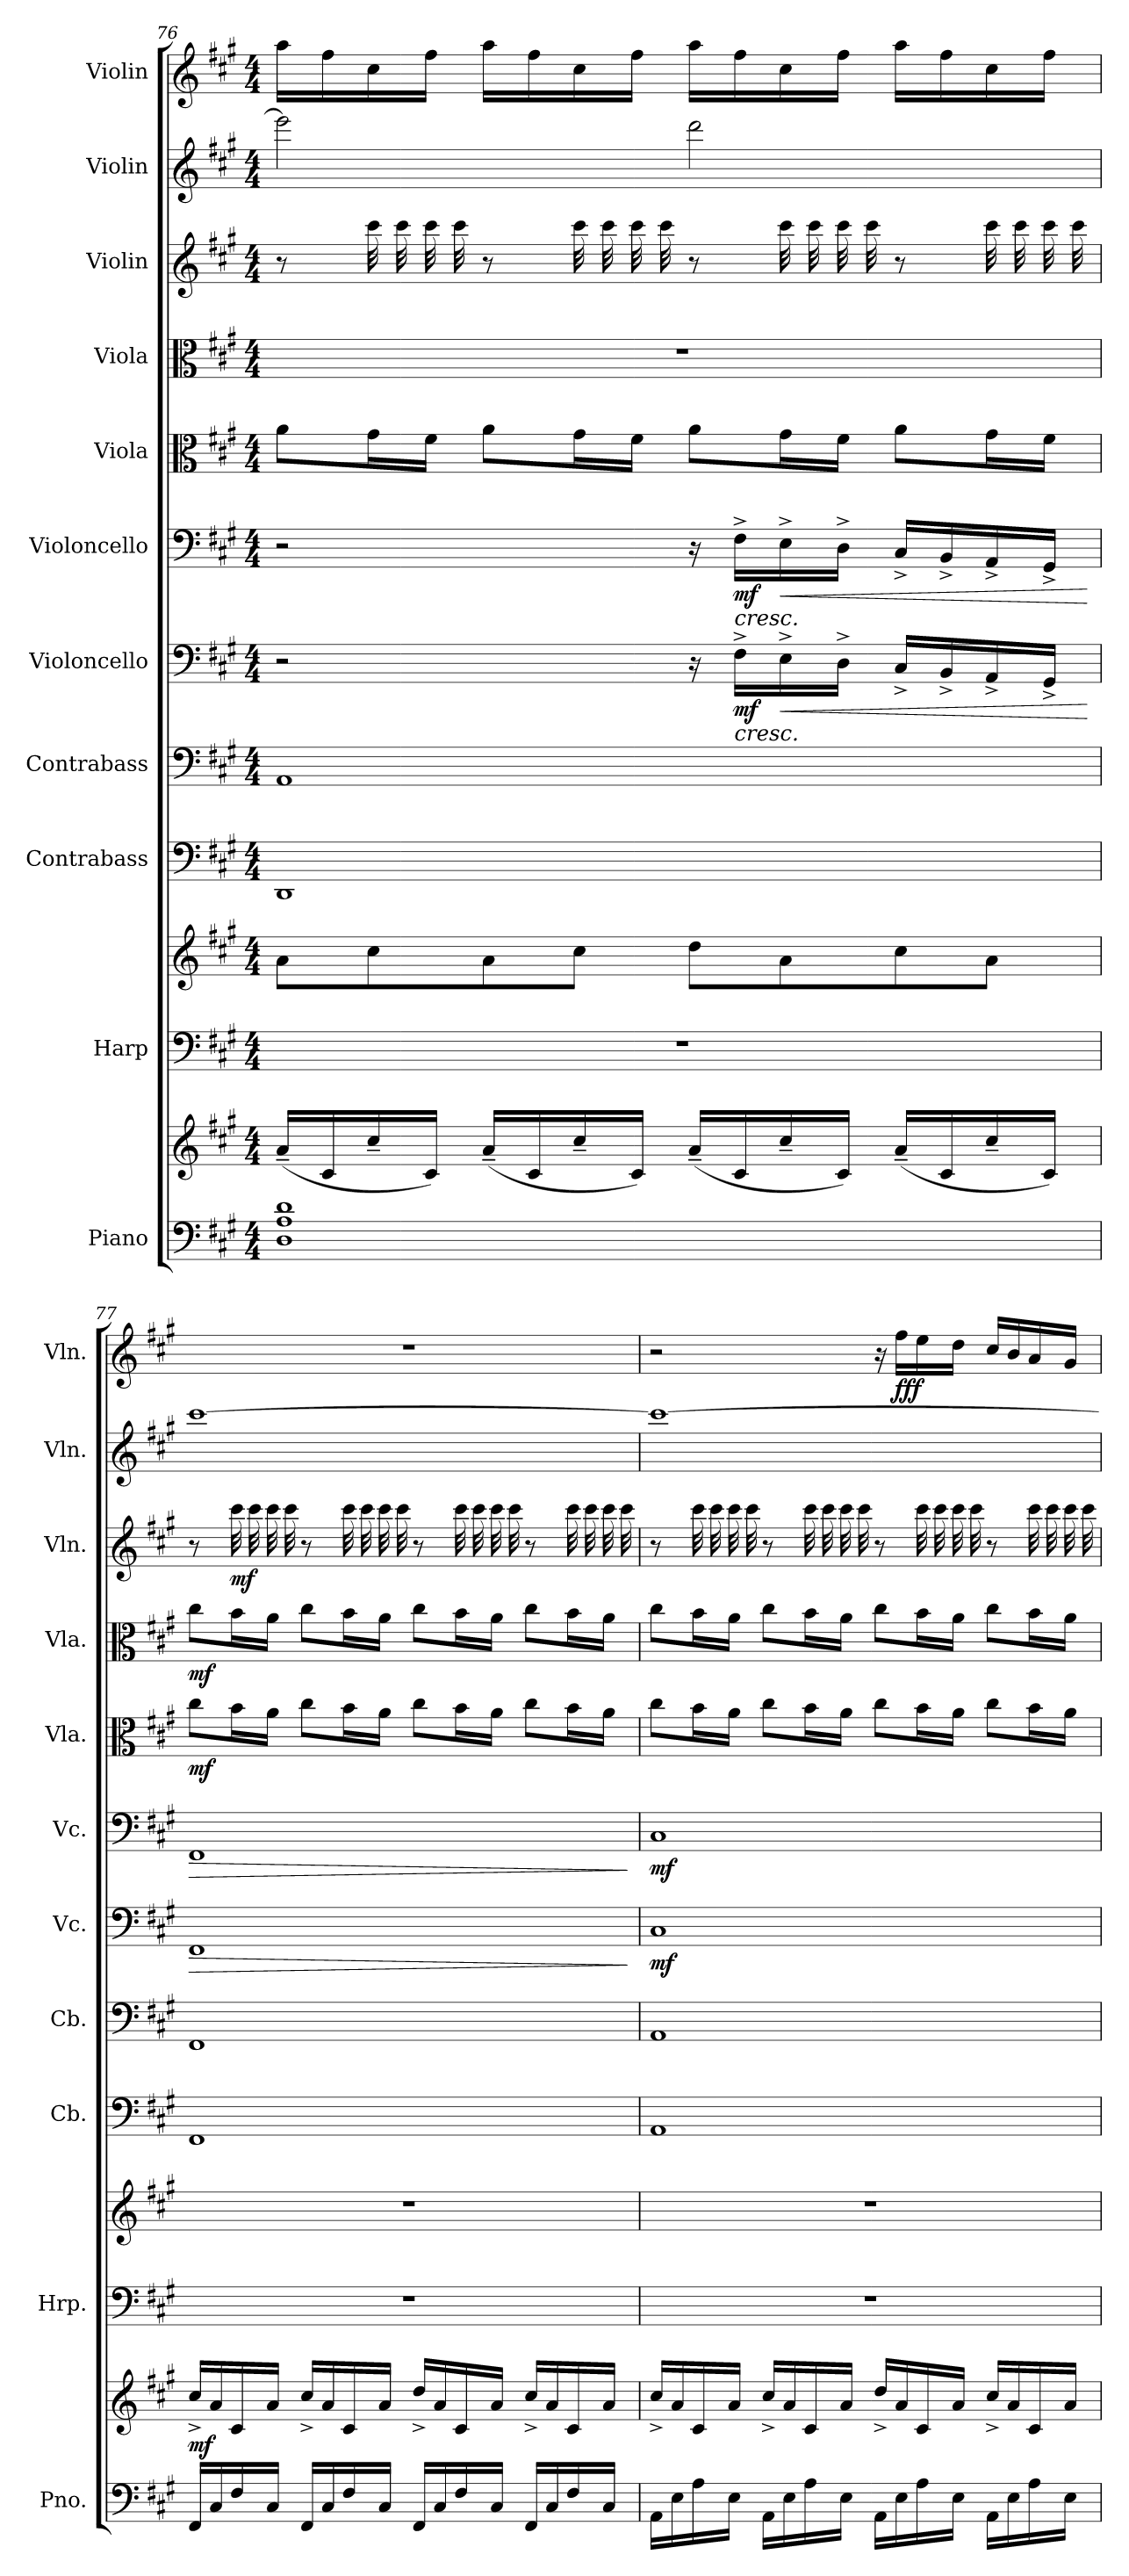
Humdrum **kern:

**kern	**kern	**dynam	**kern	**kern	**kern	**kern	**kern	**dynam	**kern	**dynam	**kern	**dynam	**kern	**dynam	**kern	**dynam	**kern	**kern	**dynam
*part11	*part11	*part11	*part10	*part10	*part9	*part8	*part7	*part7	*part6	*part6	*part5	*part5	*part4	*part4	*part3	*part3	*part2	*part1	*part1
*staff13	*staff12	*staff12/13	*staff11	*staff10	*staff9	*staff8	*staff7	*staff7	*staff6	*staff6	*staff5	*staff5	*staff4	*staff4	*staff3	*staff3	*staff2	*staff1	*staff1
*I"Piano	*	*	*I"Harp	*	*I"Contrabass	*I"Contrabass	*I"Violoncello	*	*I"Violoncello	*	*I"Viola	*	*I"Viola	*	*I"Violin	*	*I"Violin	*I"Violin	*
*I'Pno.	*	*	*I'Hrp.	*	*I'Cb.	*I'Cb.	*I'Vc.	*	*I'Vc.	*	*I'Vla.	*	*I'Vla.	*	*I'Vln.	*	*I'Vln.	*I'Vln.	*
!!LO:PB:g=z
*clefF4	*clefG2	*	*clefF4	*clefG2	*clefF4	*clefF4	*clefF4	*	*clefF4	*	*clefC3	*	*clefC3	*	*clefG2	*	*clefG2	*clefG2	*
*	*	*	*	*	*ITrd7c12	*ITrd7c12	*	*	*	*	*	*	*	*	*	*	*	*	*
*k[f#c#g#]	*k[f#c#g#]	*	*k[f#c#g#]	*k[f#c#g#]	*k[f#c#g#]	*k[f#c#g#]	*k[f#c#g#]	*	*k[f#c#g#]	*	*k[f#c#g#]	*	*k[f#c#g#]	*	*k[f#c#g#]	*	*k[f#c#g#]	*k[f#c#g#]	*
*M4/4	*M4/4	*	*M4/4	*M4/4	*M4/4	*M4/4	*M4/4	*	*M4/4	*	*M4/4	*	*M4/4	*	*M4/4	*	*M4/4	*M4/4	*
=76	=76	=76	=76	=76	=76	=76	=76	=76	=76	=76	=76	=76	=76	=76	=76	=76	=76	=76	=76
1D 1A 1d	(<16a~/LL	.	1r	8a\L	1DDD	1AAA	2r	.	2r	.	8a\L	.	1r	.	8r	.	2eee\]	16aa\LL	.
.	16c#/	.	.	.	.	.	.	.	.	.	.	.	.	.	.	.	.	16ff#\	.
*	*	*	*	*	*	*	*	*	*	*	*	*	*	*	*tremolo	*	*	*	*
.	16cc#~/	.	.	8cc#\	.	.	.	.	.	.	16g#\L	.	.	.	32ccc#\	.	.	16cc#\	.
.	.	.	.	.	.	.	.	.	.	.	.	.	.	.	32ccc#\	.	.	.	.
.	16c#/JJ)	.	.	.	.	.	.	.	.	.	16f#\JJ	.	.	.	32ccc#\	.	.	16ff#\JJ	.
.	.	.	.	.	.	.	.	.	.	.	.	.	.	.	32ccc#\	.	.	.	.
.	(<16a~/LL	.	.	8a\	.	.	.	.	.	.	8a\L	.	.	.	8r	.	.	16aa\LL	.
.	16c#/	.	.	.	.	.	.	.	.	.	.	.	.	.	.	.	.	16ff#\	.
.	16cc#~/	.	.	8cc#\J	.	.	.	.	.	.	16g#\L	.	.	.	32ccc#\	.	.	16cc#\	.
.	.	.	.	.	.	.	.	.	.	.	.	.	.	.	32ccc#\	.	.	.	.
.	16c#/JJ)	.	.	.	.	.	.	.	.	.	16f#\JJ	.	.	.	32ccc#\	.	.	16ff#\JJ	.
.	.	.	.	.	.	.	.	.	.	.	.	.	.	.	32ccc#\	.	.	.	.
.	(<16a~/LL	.	.	8dd\L	.	.	16r	.	16r	.	8a\L	.	.	.	8r	.	2ddd\	16aa\LL	.
!	!	!	!	!	!	!	!	!LO:HP:b	!	!LO:HP:b	!	!	!	!	!	!	!	!	!
!	!	!	!	!	!	!	!	!LO:DY:n=1:b	!	!LO:DY:n=1:b	!	!	!	!	!	!	!	!	!
.	16c#/	.	.	.	.	.	16F#^\LL	< mf	16F#^\LL	< mf	.	.	.	.	.	.	.	16ff#\	.
!	!	!	!	!	!	!	!	!LO:HP:b	!	!LO:HP:b	!	!	!	!	!	!	!	!	!
.	16cc#~/	.	.	8a\	.	.	16E^\	<	16E^\	<	16g#\L	.	.	.	32ccc#\	.	.	16cc#\	.
.	.	.	.	.	.	.	.	.	.	.	.	.	.	.	32ccc#\	.	.	.	.
.	16c#/JJ)	.	.	.	.	.	16D^\JJ	.	16D^\JJ	.	16f#\JJ	.	.	.	32ccc#\	.	.	16ff#\JJ	.
.	.	.	.	.	.	.	.	.	.	.	.	.	.	.	32ccc#\	.	.	.	.
.	(<16a~/LL	.	.	8cc#\	.	.	16C#^/LL	.	16C#^/LL	.	8a\L	.	.	.	8r	.	.	16aa\LL	.
.	16c#/	.	.	.	.	.	16BB^/	.	16BB^/	.	.	.	.	.	.	.	.	16ff#\	.
.	16cc#~/	.	.	8a\J	.	.	16AA^/	.	16AA^/	.	16g#\L	.	.	.	32ccc#\	.	.	16cc#\	.
.	.	.	.	.	.	.	.	.	.	.	.	.	.	.	32ccc#\	.	.	.	.
.	16c#/JJ)	.	.	.	.	.	16GG#^/JJ	.	16GG#^/JJ	.	16f#\JJ	.	.	.	32ccc#\	.	.	16ff#\JJ	.
.	.	.	.	.	.	.	.	.	.	.	.	.	.	.	32ccc#\	.	.	.	.
.	.	.	.	.	.	.	.	[ [	.	[ [	.	.	.	.	.	.	.	.	.
=77	=77	=77	=77	=77	=77	=77	=77	=77	=77	=77	=77	=77	=77	=77	=77	=77	=77	=77	=77
!	!	!LO:DY:b	!	!	!	!	!	!LO:HP:b	!	!LO:HP:b	!	!LO:DY:b	!	!LO:DY:b	!	!	!	!	!
16FF#/LL	16cc#^/LL	mf	1r	1r	1FFF#	1FFF#	1FF#	>	1FF#	>	8cc#\L	mf	8cc#\L	mf	8r	.	[1ccc#	1r	.
16C#/	16a/	.	.	.	.	.	.	.	.	.	.	.	.	.	.	.	.	.	.
!	!	!	!	!	!	!	!	!	!	!	!	!	!	!	!	!LO:DY:b	!	!	!
16F#/	16c#/	.	.	.	.	.	.	.	.	.	16b\L	.	16b\L	.	32ccc#\	mf	.	.	.
.	.	.	.	.	.	.	.	.	.	.	.	.	.	.	32ccc#\	.	.	.	.
16C#/JJ	16a/JJ	.	.	.	.	.	.	.	.	.	16a\JJ	.	16a\JJ	.	32ccc#\	.	.	.	.
.	.	.	.	.	.	.	.	.	.	.	.	.	.	.	32ccc#\	.	.	.	.
16FF#/LL	16cc#^/LL	.	.	.	.	.	.	.	.	.	8cc#\L	.	8cc#\L	.	8r	.	.	.	.
16C#/	16a/	.	.	.	.	.	.	.	.	.	.	.	.	.	.	.	.	.	.
16F#/	16c#/	.	.	.	.	.	.	.	.	.	16b\L	.	16b\L	.	32ccc#\	.	.	.	.
.	.	.	.	.	.	.	.	.	.	.	.	.	.	.	32ccc#\	.	.	.	.
16C#/JJ	16a/JJ	.	.	.	.	.	.	.	.	.	16a\JJ	.	16a\JJ	.	32ccc#\	.	.	.	.
.	.	.	.	.	.	.	.	.	.	.	.	.	.	.	32ccc#\	.	.	.	.
16FF#/LL	16dd^/LL	.	.	.	.	.	.	.	.	.	8cc#\L	.	8cc#\L	.	8r	.	.	.	.
16C#/	16a/	.	.	.	.	.	.	.	.	.	.	.	.	.	.	.	.	.	.
16F#/	16c#/	.	.	.	.	.	.	.	.	.	16b\L	.	16b\L	.	32ccc#\	.	.	.	.
.	.	.	.	.	.	.	.	.	.	.	.	.	.	.	32ccc#\	.	.	.	.
16C#/JJ	16a/JJ	.	.	.	.	.	.	.	.	.	16a\JJ	.	16a\JJ	.	32ccc#\	.	.	.	.
.	.	.	.	.	.	.	.	.	.	.	.	.	.	.	32ccc#\	.	.	.	.
16FF#/LL	16cc#^/LL	.	.	.	.	.	.	.	.	.	8cc#\L	.	8cc#\L	.	8r	.	.	.	.
16C#/	16a/	.	.	.	.	.	.	.	.	.	.	.	.	.	.	.	.	.	.
16F#/	16c#/	.	.	.	.	.	.	.	.	.	16b\L	.	16b\L	.	32ccc#\	.	.	.	.
.	.	.	.	.	.	.	.	.	.	.	.	.	.	.	32ccc#\	.	.	.	.
16C#/JJ	16a/JJ	.	.	.	.	.	.	.	.	.	16a\JJ	.	16a\JJ	.	32ccc#\	.	.	.	.
.	.	.	.	.	.	.	.	.	.	.	.	.	.	.	32ccc#\	.	.	.	.
.	.	.	.	.	.	.	.	]	.	]	.	.	.	.	.	.	.	.	.
!!LO:PB:g=z
=78	=78	=78	=78	=78	=78	=78	=78	=78	=78	=78	=78	=78	=78	=78	=78	=78	=78	=78	=78
!	!	!	!	!	!	!	!	!LO:DY:b	!	!LO:DY:b	!	!	!	!	!	!	!	!	!
16AA\LL	16cc#^/LL	.	1r	1r	1AAA	1AAA	1C#	mf	1C#	mf	8cc#\L	.	8cc#\L	.	8r	.	1ccc#_	2r	.
16E\	16a/	.	.	.	.	.	.	.	.	.	.	.	.	.	.	.	.	.	.
16A\	16c#/	.	.	.	.	.	.	.	.	.	16b\L	.	16b\L	.	32ccc#\	.	.	.	.
.	.	.	.	.	.	.	.	.	.	.	.	.	.	.	32ccc#\	.	.	.	.
16E\JJ	16a/JJ	.	.	.	.	.	.	.	.	.	16a\JJ	.	16a\JJ	.	32ccc#\	.	.	.	.
.	.	.	.	.	.	.	.	.	.	.	.	.	.	.	32ccc#\	.	.	.	.
16AA\LL	16cc#^/LL	.	.	.	.	.	.	.	.	.	8cc#\L	.	8cc#\L	.	8r	.	.	.	.
16E\	16a/	.	.	.	.	.	.	.	.	.	.	.	.	.	.	.	.	.	.
16A\	16c#/	.	.	.	.	.	.	.	.	.	16b\L	.	16b\L	.	32ccc#\	.	.	.	.
.	.	.	.	.	.	.	.	.	.	.	.	.	.	.	32ccc#\	.	.	.	.
16E\JJ	16a/JJ	.	.	.	.	.	.	.	.	.	16a\JJ	.	16a\JJ	.	32ccc#\	.	.	.	.
.	.	.	.	.	.	.	.	.	.	.	.	.	.	.	32ccc#\	.	.	.	.
16AA\LL	16dd^/LL	.	.	.	.	.	.	.	.	.	8cc#\L	.	8cc#\L	.	8r	.	.	16r	.
!	!	!	!	!	!	!	!	!	!	!	!	!	!	!	!	!	!	!	!LO:DY:b
16E\	16a/	.	.	.	.	.	.	.	.	.	.	.	.	.	.	.	.	16ff#\LL	fff
16A\	16c#/	.	.	.	.	.	.	.	.	.	16b\L	.	16b\L	.	32ccc#\	.	.	16ee\	.
.	.	.	.	.	.	.	.	.	.	.	.	.	.	.	32ccc#\	.	.	.	.
16E\JJ	16a/JJ	.	.	.	.	.	.	.	.	.	16a\JJ	.	16a\JJ	.	32ccc#\	.	.	16dd\JJ	.
.	.	.	.	.	.	.	.	.	.	.	.	.	.	.	32ccc#\	.	.	.	.
16AA\LL	16cc#^/LL	.	.	.	.	.	.	.	.	.	8cc#\L	.	8cc#\L	.	8r	.	.	16cc#/LL	.
16E\	16a/	.	.	.	.	.	.	.	.	.	.	.	.	.	.	.	.	16b/	.
16A\	16c#/	.	.	.	.	.	.	.	.	.	16b\L	.	16b\L	.	32ccc#\	.	.	16a/	.
.	.	.	.	.	.	.	.	.	.	.	.	.	.	.	32ccc#\	.	.	.	.
16E\JJ	16a/JJ	.	.	.	.	.	.	.	.	.	16a\JJ	.	16a\JJ	.	32ccc#\	.	.	16g#/JJ	.
.	.	.	.	.	.	.	.	.	.	.	.	.	.	.	32ccc#\	.	.	.	.
*	*	*	*	*	*	*	*	*	*	*	*	*	*	*	*Xtremolo	*	*	*	*
=	=	=	=	=	=	=	=	=	=	=	=	=	=	=	=	=	=	=	=
*-	*-	*-	*-	*-	*-	*-	*-	*-	*-	*-	*-	*-	*-	*-	*-	*-	*-	*-	*-
